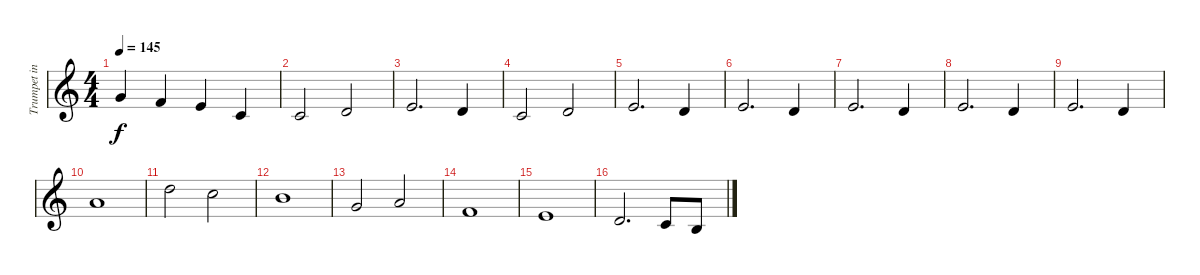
\track ("Trumpet in C" "Trumpet in") {instrument trumpet}
\staff {score}
\tuning (E4 B3 G3 D3 A2 E2 B1) {hide}
\ts (4 4)
\tempo 145
\clef g2
\ks c
3.1{t}.4{dy f} 1.1.4 0.1.4 1.2.4 |
1.2.2 3.2.2 |
0.1.2{d} 3.2.4 |
1.2.2 3.2.2 |
0.1.2{d} 3.2.4 |
0.1.2{d} 3.2.4 |
0.1.2{d} 3.2.4 |
0.1.2{d} 3.2.4 |
0.1.2{d} 3.2.4 |
5.1.1 |
10.1.2 8.1.2 |
7.1.1 |
3.1.2 5.1.2 |
1.1.1 |
0.1.1 |
3.2.2{d} 1.2.8 0.2.8
